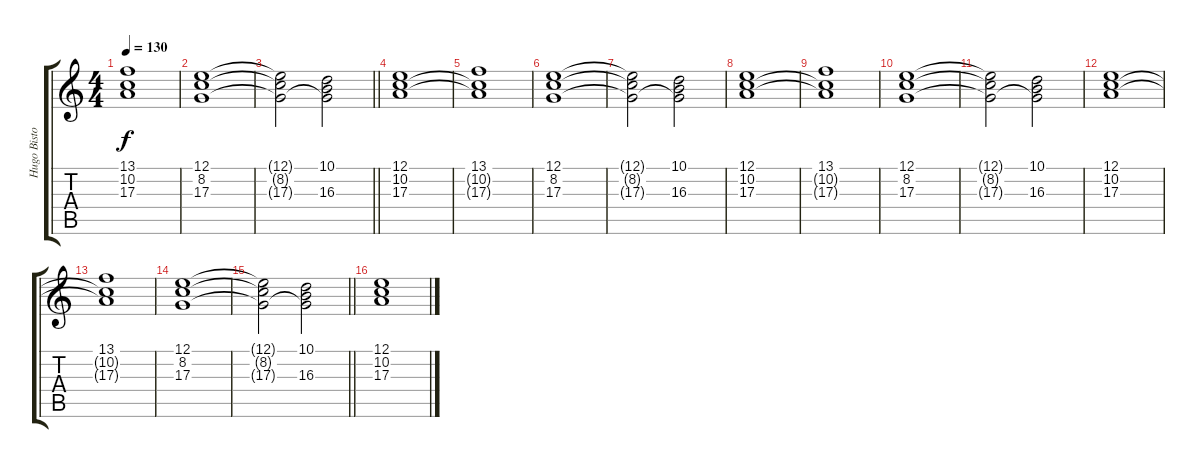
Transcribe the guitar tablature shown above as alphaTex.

\track ("Hugo Bistolfi" "Hugo Bisto") {instrument choiraahs}
\staff {score tabs}
\tuning (E4 B3 G3 D3 A2 E2) {hide}
\ts (4 4)
\tempo 130
\clef g2
\ks c
(13.1 10.2{t} 17.3{t}).1{dy f} |
(12.1 8.2 17.3).1 |
\barLineRight lightlight
(12.1{t} 8.2{t} 17.3{t}).2 (10.1 8.2{t} 16.3).2 |
(12.1 10.2 17.3).1 |
(13.1 10.2{t} 17.3{t}).1 |
(12.1 8.2 17.3).1 |
(12.1{t} 8.2{t} 17.3{t}).2 (10.1 8.2{t} 16.3).2 |
(12.1 10.2 17.3).1 |
(13.1 10.2{t} 17.3{t}).1 |
(12.1 8.2 17.3).1 |
(12.1{t} 8.2{t} 17.3{t}).2 (10.1 8.2{t} 16.3).2 |
(12.1 10.2 17.3).1 |
(13.1 10.2{t} 17.3{t}).1 |
(12.1 8.2 17.3).1 |
\barLineRight lightlight
(12.1{t} 8.2{t} 17.3{t}).2 (10.1 8.2{t} 16.3).2 |
(12.1 10.2 17.3).1
